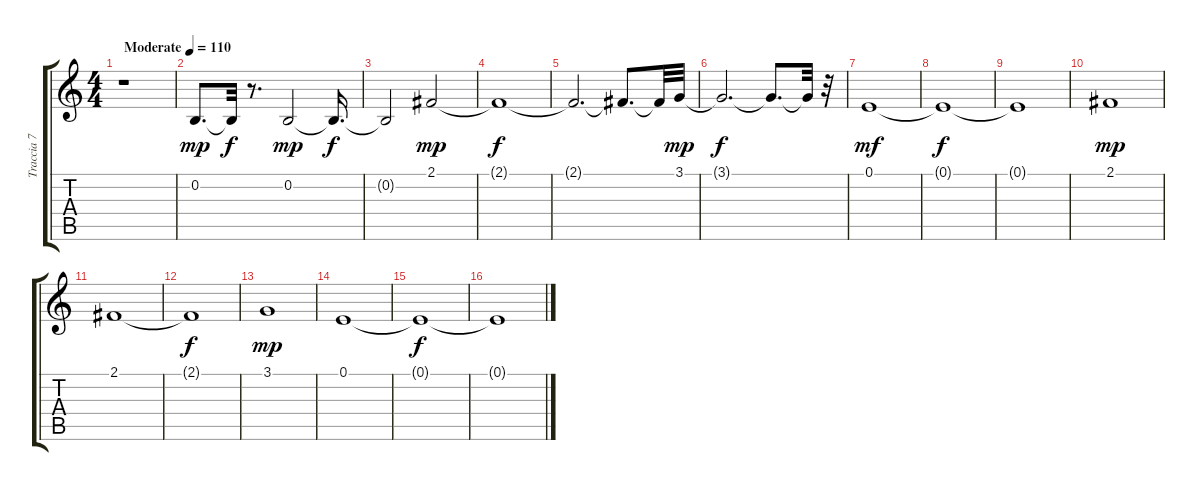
\track ("Traccia 7" "Traccia 7") {instrument synthstrings1}
\staff {score tabs}
\tuning (E4 B3 G3 D3 A2 E2) {hide}
\ts (4 4)
\tempo (110 "Moderate")
\clef g2
\ks c
r.1{dy mp instrument synthstrings1} |
0.2.8{d} 0.2{t}.32{dy f} r.8{d} 0.2.2{dy mp} 0.2{t}.16{d dy f} |
0.2{t}.2 2.1.2{dy mp volume 5} |
2.1{t}.1{dy f} |
2.1{t}.2{d} 2.1{t}.8{d} 2.1{t}.32 3.1.32{dy mp} |
3.1{t}.2{d dy f} 3.1{t}.8{d} 3.1{t}.32 r.32 |
0.1.1{dy mf} |
0.1{t}.1{dy f} |
0.1{t}.1 |
2.1.1{dy mp} |
2.1.1 |
2.1{t}.1{dy f} |
3.1.1{dy mp} |
0.1.1 |
0.1{t}.1{dy f} |
0.1{t}.1
